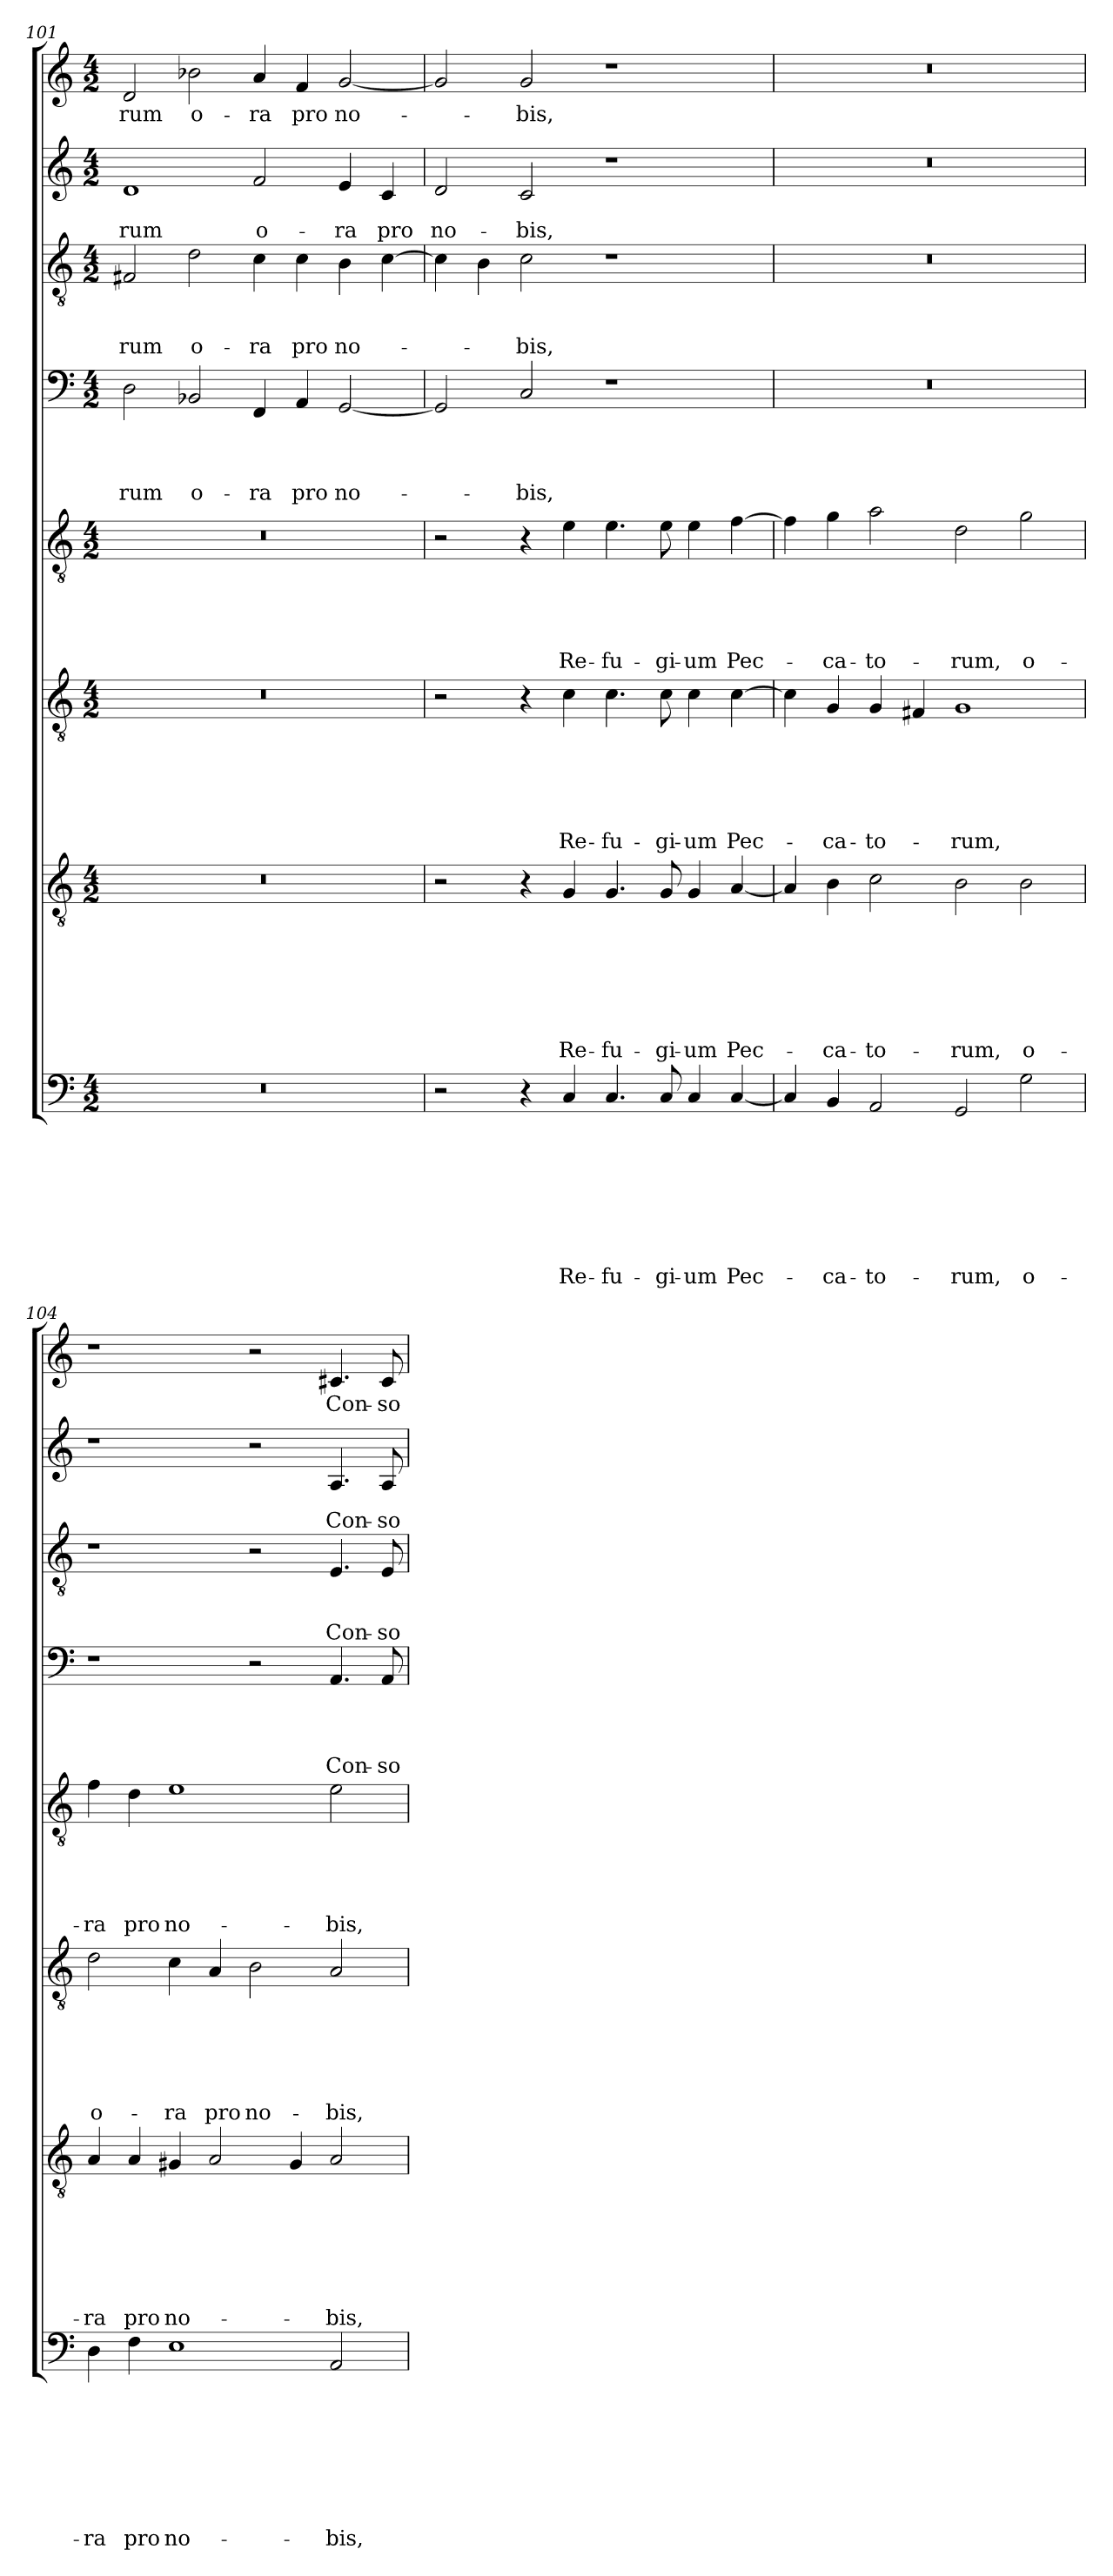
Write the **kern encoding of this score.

**kern	**text	**text	**text	**text	**text	**text	**text	**text	**kern	**text	**text	**text	**text	**text	**text	**text	**kern	**text	**text	**text	**text	**text	**text	**kern	**text	**text	**text	**text	**text	**kern	**text	**text	**text	**text	**kern	**text	**text	**text	**kern	**text	**text	**kern	**text
*part8	*part8	*part8	*part8	*part8	*part8	*part8	*part8	*part8	*part7	*part7	*part7	*part7	*part7	*part7	*part7	*part7	*part6	*part6	*part6	*part6	*part6	*part6	*part6	*part5	*part5	*part5	*part5	*part5	*part5	*part4	*part4	*part4	*part4	*part4	*part3	*part3	*part3	*part3	*part2	*part2	*part2	*part1	*part1
*staff8	*staff8	*staff8	*staff8	*staff8	*staff8	*staff8	*staff8	*staff8	*staff7	*staff7	*staff7	*staff7	*staff7	*staff7	*staff7	*staff7	*staff6	*staff6	*staff6	*staff6	*staff6	*staff6	*staff6	*staff5	*staff5	*staff5	*staff5	*staff5	*staff5	*staff4	*staff4	*staff4	*staff4	*staff4	*staff3	*staff3	*staff3	*staff3	*staff2	*staff2	*staff2	*staff1	*staff1
*clefF4	*	*	*	*	*	*	*	*	*clefGv2	*	*	*	*	*	*	*	*clefGv2	*	*	*	*	*	*	*clefGv2	*	*	*	*	*	*clefF4	*	*	*	*	*clefGv2	*	*	*	*clefG2	*	*	*clefG2	*
*k[]	*	*	*	*	*	*	*	*	*k[]	*	*	*	*	*	*	*	*k[]	*	*	*	*	*	*	*k[]	*	*	*	*	*	*k[]	*	*	*	*	*k[]	*	*	*	*k[]	*	*	*k[]	*
*a:	*	*	*	*	*	*	*	*	*a:	*	*	*	*	*	*	*	*a:	*	*	*	*	*	*	*a:	*	*	*	*	*	*a:	*	*	*	*	*a:	*	*	*	*a:	*	*	*a:	*
*M4/2	*	*	*	*	*	*	*	*	*M4/2	*	*	*	*	*	*	*	*M4/2	*	*	*	*	*	*	*M4/2	*	*	*	*	*	*M4/2	*	*	*	*	*M4/2	*	*	*	*M4/2	*	*	*M4/2	*
=101	=101	=101	=101	=101	=101	=101	=101	=101	=101	=101	=101	=101	=101	=101	=101	=101	=101	=101	=101	=101	=101	=101	=101	=101	=101	=101	=101	=101	=101	=101	=101	=101	=101	=101	=101	=101	=101	=101	=101	=101	=101	=101	=101
!	!	!	!	!	!	!	!	!	!	!	!	!	!	!	!	!	!	!	!	!	!	!	!	!	!	!	!	!	!	!	!	!	!	!LO:LY:b	!	!	!	!LO:LY:b	!	!	!LO:LY:b	!	!LO:LY:b
0r	.	.	.	.	.	.	.	.	0r	.	.	.	.	.	.	.	0r	.	.	.	.	.	.	0r	.	.	.	.	.	2D\	.	.	.	-rum	2F#X/	.	.	-rum	1d	.	-rum	2d/	-rum
!	!	!	!	!	!	!	!	!	!	!	!	!	!	!	!	!	!	!	!	!	!	!	!	!	!	!	!	!	!	!	!	!	!	!LO:LY:b	!	!	!	!LO:LY:b	!	!	!	!	!LO:LY:b
.	.	.	.	.	.	.	.	.	.	.	.	.	.	.	.	.	.	.	.	.	.	.	.	.	.	.	.	.	.	2BB-X/	.	.	.	o-	2d\	.	.	o-	.	.	.	2b-X\	o-
!	!	!	!	!	!	!	!	!	!	!	!	!	!	!	!	!	!	!	!	!	!	!	!	!	!	!	!	!	!	!	!	!	!	!LO:LY:b	!	!	!	!LO:LY:b	!	!	!LO:LY:b	!	!LO:LY:b
.	.	.	.	.	.	.	.	.	.	.	.	.	.	.	.	.	.	.	.	.	.	.	.	.	.	.	.	.	.	4FF/	.	.	.	-ra	4c\	.	.	-ra	2f/	.	o-	4a/	-ra
!	!	!	!	!	!	!	!	!	!	!	!	!	!	!	!	!	!	!	!	!	!	!	!	!	!	!	!	!	!	!	!	!	!	!LO:LY:b	!	!	!	!LO:LY:b	!	!	!	!	!LO:LY:b
.	.	.	.	.	.	.	.	.	.	.	.	.	.	.	.	.	.	.	.	.	.	.	.	.	.	.	.	.	.	4AA/	.	.	.	pro	4c\	.	.	pro	.	.	.	4f/	pro
!	!	!	!	!	!	!	!	!	!	!	!	!	!	!	!	!	!	!	!	!	!	!	!	!	!	!	!	!	!	!	!	!	!	!LO:LY:b	!	!	!	!LO:LY:b	!	!	!LO:LY:b	!	!LO:LY:b
.	.	.	.	.	.	.	.	.	.	.	.	.	.	.	.	.	.	.	.	.	.	.	.	.	.	.	.	.	.	[2GG/	.	.	.	no-	4B\	.	.	no-	4e/	.	-ra	[2g/	no-
!	!	!	!	!	!	!	!	!	!	!	!	!	!	!	!	!	!	!	!	!	!	!	!	!	!	!	!	!	!	!	!	!	!	!	!	!	!	!	!	!	!LO:LY:b	!	!
.	.	.	.	.	.	.	.	.	.	.	.	.	.	.	.	.	.	.	.	.	.	.	.	.	.	.	.	.	.	.	.	.	.	.	[4c\	.	.	.	4c/	.	pro	.	.
=102	=102	=102	=102	=102	=102	=102	=102	=102	=102	=102	=102	=102	=102	=102	=102	=102	=102	=102	=102	=102	=102	=102	=102	=102	=102	=102	=102	=102	=102	=102	=102	=102	=102	=102	=102	=102	=102	=102	=102	=102	=102	=102	=102
!	!	!	!	!	!	!	!	!	!	!	!	!	!	!	!	!	!	!	!	!	!	!	!	!	!	!	!	!	!	!	!	!	!	!	!	!	!	!	!	!	!LO:LY:b	!	!
2r	.	.	.	.	.	.	.	.	2r	.	.	.	.	.	.	.	2r	.	.	.	.	.	.	2r	.	.	.	.	.	2GG/]	.	.	.	.	4c\]	.	.	.	2d/	.	no-	2g/]	.
.	.	.	.	.	.	.	.	.	.	.	.	.	.	.	.	.	.	.	.	.	.	.	.	.	.	.	.	.	.	.	.	.	.	.	4B\	.	.	.	.	.	.	.	.
!	!	!	!	!	!	!	!	!	!	!	!	!	!	!	!	!	!	!	!	!	!	!	!	!	!	!	!	!	!	!	!	!	!	!LO:LY:b	!	!	!	!LO:LY:b	!	!	!LO:LY:b	!	!LO:LY:b
4r	.	.	.	.	.	.	.	.	4r	.	.	.	.	.	.	.	4r	.	.	.	.	.	.	4r	.	.	.	.	.	2C/	.	.	.	-bis,	2c\	.	.	-bis,	2c/	.	-bis,	2g/	-bis,
!	!	!	!	!	!	!	!	!LO:LY:b	!	!	!	!	!	!	!	!LO:LY:b	!	!	!	!	!	!	!LO:LY:b	!	!	!	!	!	!LO:LY:b	!	!	!	!	!	!	!	!	!	!	!	!	!	!
4C/	.	.	.	.	.	.	.	Re-	4G/	.	.	.	.	.	.	Re-	4c\	.	.	.	.	.	Re-	4e\	.	.	.	.	Re-	.	.	.	.	.	.	.	.	.	.	.	.	.	.
!	!	!	!	!	!	!	!	!LO:LY:b	!	!	!	!	!	!	!	!LO:LY:b	!	!	!	!	!	!	!LO:LY:b	!	!	!	!	!	!LO:LY:b	!	!	!	!	!	!	!	!	!	!	!	!	!	!
4.C/	.	.	.	.	.	.	.	-fu-	4.G/	.	.	.	.	.	.	-fu-	4.c\	.	.	.	.	.	-fu-	4.e\	.	.	.	.	-fu-	1r	.	.	.	.	1r	.	.	.	1r	.	.	1r	.
!	!	!	!	!	!	!	!	!LO:LY:b	!	!	!	!	!	!	!	!LO:LY:b	!	!	!	!	!	!	!LO:LY:b	!	!	!	!	!	!LO:LY:b	!	!	!	!	!	!	!	!	!	!	!	!	!	!
8C/	.	.	.	.	.	.	.	-gi-	8G/	.	.	.	.	.	.	-gi-	8c\	.	.	.	.	.	-gi-	8e\	.	.	.	.	-gi-	.	.	.	.	.	.	.	.	.	.	.	.	.	.
!	!	!	!	!	!	!	!	!LO:LY:b	!	!	!	!	!	!	!	!LO:LY:b	!	!	!	!	!	!	!LO:LY:b	!	!	!	!	!	!LO:LY:b	!	!	!	!	!	!	!	!	!	!	!	!	!	!
4C/	.	.	.	.	.	.	.	-um	4G/	.	.	.	.	.	.	-um	4c\	.	.	.	.	.	-um	4e\	.	.	.	.	-um	.	.	.	.	.	.	.	.	.	.	.	.	.	.
!	!	!	!	!	!	!	!	!LO:LY:b	!	!	!	!	!	!	!	!LO:LY:b	!	!	!	!	!	!	!LO:LY:b	!	!	!	!	!	!LO:LY:b	!	!	!	!	!	!	!	!	!	!	!	!	!	!
[4C/	.	.	.	.	.	.	.	Pec-	[4A/	.	.	.	.	.	.	Pec-	[4c\	.	.	.	.	.	Pec-	[4f\	.	.	.	.	Pec-	.	.	.	.	.	.	.	.	.	.	.	.	.	.
=103	=103	=103	=103	=103	=103	=103	=103	=103	=103	=103	=103	=103	=103	=103	=103	=103	=103	=103	=103	=103	=103	=103	=103	=103	=103	=103	=103	=103	=103	=103	=103	=103	=103	=103	=103	=103	=103	=103	=103	=103	=103	=103	=103
4C/]	.	.	.	.	.	.	.	.	4A/]	.	.	.	.	.	.	.	4c\]	.	.	.	.	.	.	4f\]	.	.	.	.	.	0r	.	.	.	.	0r	.	.	.	0r	.	.	0r	.
!	!	!	!	!	!	!	!	!LO:LY:b	!	!	!	!	!	!	!	!LO:LY:b	!	!	!	!	!	!	!LO:LY:b	!	!	!	!	!	!LO:LY:b	!	!	!	!	!	!	!	!	!	!	!	!	!	!
4BB/	.	.	.	.	.	.	.	-ca-	4B\	.	.	.	.	.	.	-ca-	4G/	.	.	.	.	.	-ca-	4g\	.	.	.	.	-ca-	.	.	.	.	.	.	.	.	.	.	.	.	.	.
!	!	!	!	!	!	!	!	!LO:LY:b	!	!	!	!	!	!	!	!LO:LY:b	!	!	!	!	!	!	!LO:LY:b	!	!	!	!	!	!LO:LY:b	!	!	!	!	!	!	!	!	!	!	!	!	!	!
2AA/	.	.	.	.	.	.	.	-to-	2c\	.	.	.	.	.	.	-to-	4G/	.	.	.	.	.	-to-	2a\	.	.	.	.	-to-	.	.	.	.	.	.	.	.	.	.	.	.	.	.
.	.	.	.	.	.	.	.	.	.	.	.	.	.	.	.	.	4F#X/	.	.	.	.	.	.	.	.	.	.	.	.	.	.	.	.	.	.	.	.	.	.	.	.	.	.
!	!	!	!	!	!	!	!	!LO:LY:b	!	!	!	!	!	!	!	!LO:LY:b	!	!	!	!	!	!	!LO:LY:b	!	!	!	!	!	!LO:LY:b	!	!	!	!	!	!	!	!	!	!	!	!	!	!
2GG/	.	.	.	.	.	.	.	-rum,	2B\	.	.	.	.	.	.	-rum,	1G	.	.	.	.	.	-rum,	2d\	.	.	.	.	-rum,	.	.	.	.	.	.	.	.	.	.	.	.	.	.
!	!	!	!	!	!	!	!	!LO:LY:b	!	!	!	!	!	!	!	!LO:LY:b	!	!	!	!	!	!	!	!	!	!	!	!	!LO:LY:b	!	!	!	!	!	!	!	!	!	!	!	!	!	!
2G\	.	.	.	.	.	.	.	o-	2B\	.	.	.	.	.	.	o-	.	.	.	.	.	.	.	2g\	.	.	.	.	o-	.	.	.	.	.	.	.	.	.	.	.	.	.	.
=104	=104	=104	=104	=104	=104	=104	=104	=104	=104	=104	=104	=104	=104	=104	=104	=104	=104	=104	=104	=104	=104	=104	=104	=104	=104	=104	=104	=104	=104	=104	=104	=104	=104	=104	=104	=104	=104	=104	=104	=104	=104	=104	=104
!	!	!	!	!	!	!	!	!LO:LY:b	!	!	!	!	!	!	!	!LO:LY:b	!	!	!	!	!	!	!LO:LY:b	!	!	!	!	!	!LO:LY:b	!	!	!	!	!	!	!	!	!	!	!	!	!	!
4D\	.	.	.	.	.	.	.	-ra	4A/	.	.	.	.	.	.	-ra	2d\	.	.	.	.	.	o-	4f\	.	.	.	.	-ra	1r	.	.	.	.	1r	.	.	.	1r	.	.	1r	.
!	!	!	!	!	!	!	!	!LO:LY:b	!	!	!	!	!	!	!	!LO:LY:b	!	!	!	!	!	!	!	!	!	!	!	!	!LO:LY:b	!	!	!	!	!	!	!	!	!	!	!	!	!	!
4F\	.	.	.	.	.	.	.	pro	4A/	.	.	.	.	.	.	pro	.	.	.	.	.	.	.	4d\	.	.	.	.	pro	.	.	.	.	.	.	.	.	.	.	.	.	.	.
!	!	!	!	!	!	!	!	!LO:LY:b	!	!	!	!	!	!	!	!LO:LY:b	!	!	!	!	!	!	!LO:LY:b	!	!	!	!	!	!LO:LY:b	!	!	!	!	!	!	!	!	!	!	!	!	!	!
1E	.	.	.	.	.	.	.	no-	4G#X/	.	.	.	.	.	.	no-	4c\	.	.	.	.	.	-ra	1e	.	.	.	.	no-	.	.	.	.	.	.	.	.	.	.	.	.	.	.
!	!	!	!	!	!	!	!	!	!	!	!	!	!	!	!	!	!	!	!	!	!	!	!LO:LY:b	!	!	!	!	!	!	!	!	!	!	!	!	!	!	!	!	!	!	!	!
.	.	.	.	.	.	.	.	.	2A/	.	.	.	.	.	.	.	4A/	.	.	.	.	.	pro	.	.	.	.	.	.	.	.	.	.	.	.	.	.	.	.	.	.	.	.
!	!	!	!	!	!	!	!	!	!	!	!	!	!	!	!	!	!	!	!	!	!	!	!LO:LY:b	!	!	!	!	!	!	!	!	!	!	!	!	!	!	!	!	!	!	!	!
.	.	.	.	.	.	.	.	.	.	.	.	.	.	.	.	.	2B\	.	.	.	.	.	no-	.	.	.	.	.	.	2r	.	.	.	.	2r	.	.	.	2r	.	.	2r	.
.	.	.	.	.	.	.	.	.	4G#/	.	.	.	.	.	.	.	.	.	.	.	.	.	.	.	.	.	.	.	.	.	.	.	.	.	.	.	.	.	.	.	.	.	.
!	!	!	!	!	!	!	!	!LO:LY:b	!	!	!	!	!	!	!	!LO:LY:b	!	!	!	!	!	!	!LO:LY:b	!	!	!	!	!	!LO:LY:b	!	!	!	!	!LO:LY:b	!	!	!	!LO:LY:b	!	!	!LO:LY:b	!	!LO:LY:b
2AA/	.	.	.	.	.	.	.	-bis,	2A/	.	.	.	.	.	.	-bis,	2A/	.	.	.	.	.	-bis,	2e\	.	.	.	.	-bis,	4.AA/	.	.	.	Con-	4.E/	.	.	Con-	4.A/	.	Con-	4.c#X/	Con-
!	!	!	!	!	!	!	!	!	!	!	!	!	!	!	!	!	!	!	!	!	!	!	!	!	!	!	!	!	!	!	!	!	!	!LO:LY:b	!	!	!	!LO:LY:b	!	!	!LO:LY:b	!	!LO:LY:b
.	.	.	.	.	.	.	.	.	.	.	.	.	.	.	.	.	.	.	.	.	.	.	.	.	.	.	.	.	.	8AA/	.	.	.	-so-	8E/	.	.	-so-	8A/	.	-so-	8c#/	-so-
=	=	=	=	=	=	=	=	=	=	=	=	=	=	=	=	=	=	=	=	=	=	=	=	=	=	=	=	=	=	=	=	=	=	=	=	=	=	=	=	=	=	=	=
*-	*-	*-	*-	*-	*-	*-	*-	*-	*-	*-	*-	*-	*-	*-	*-	*-	*-	*-	*-	*-	*-	*-	*-	*-	*-	*-	*-	*-	*-	*-	*-	*-	*-	*-	*-	*-	*-	*-	*-	*-	*-	*-	*-
